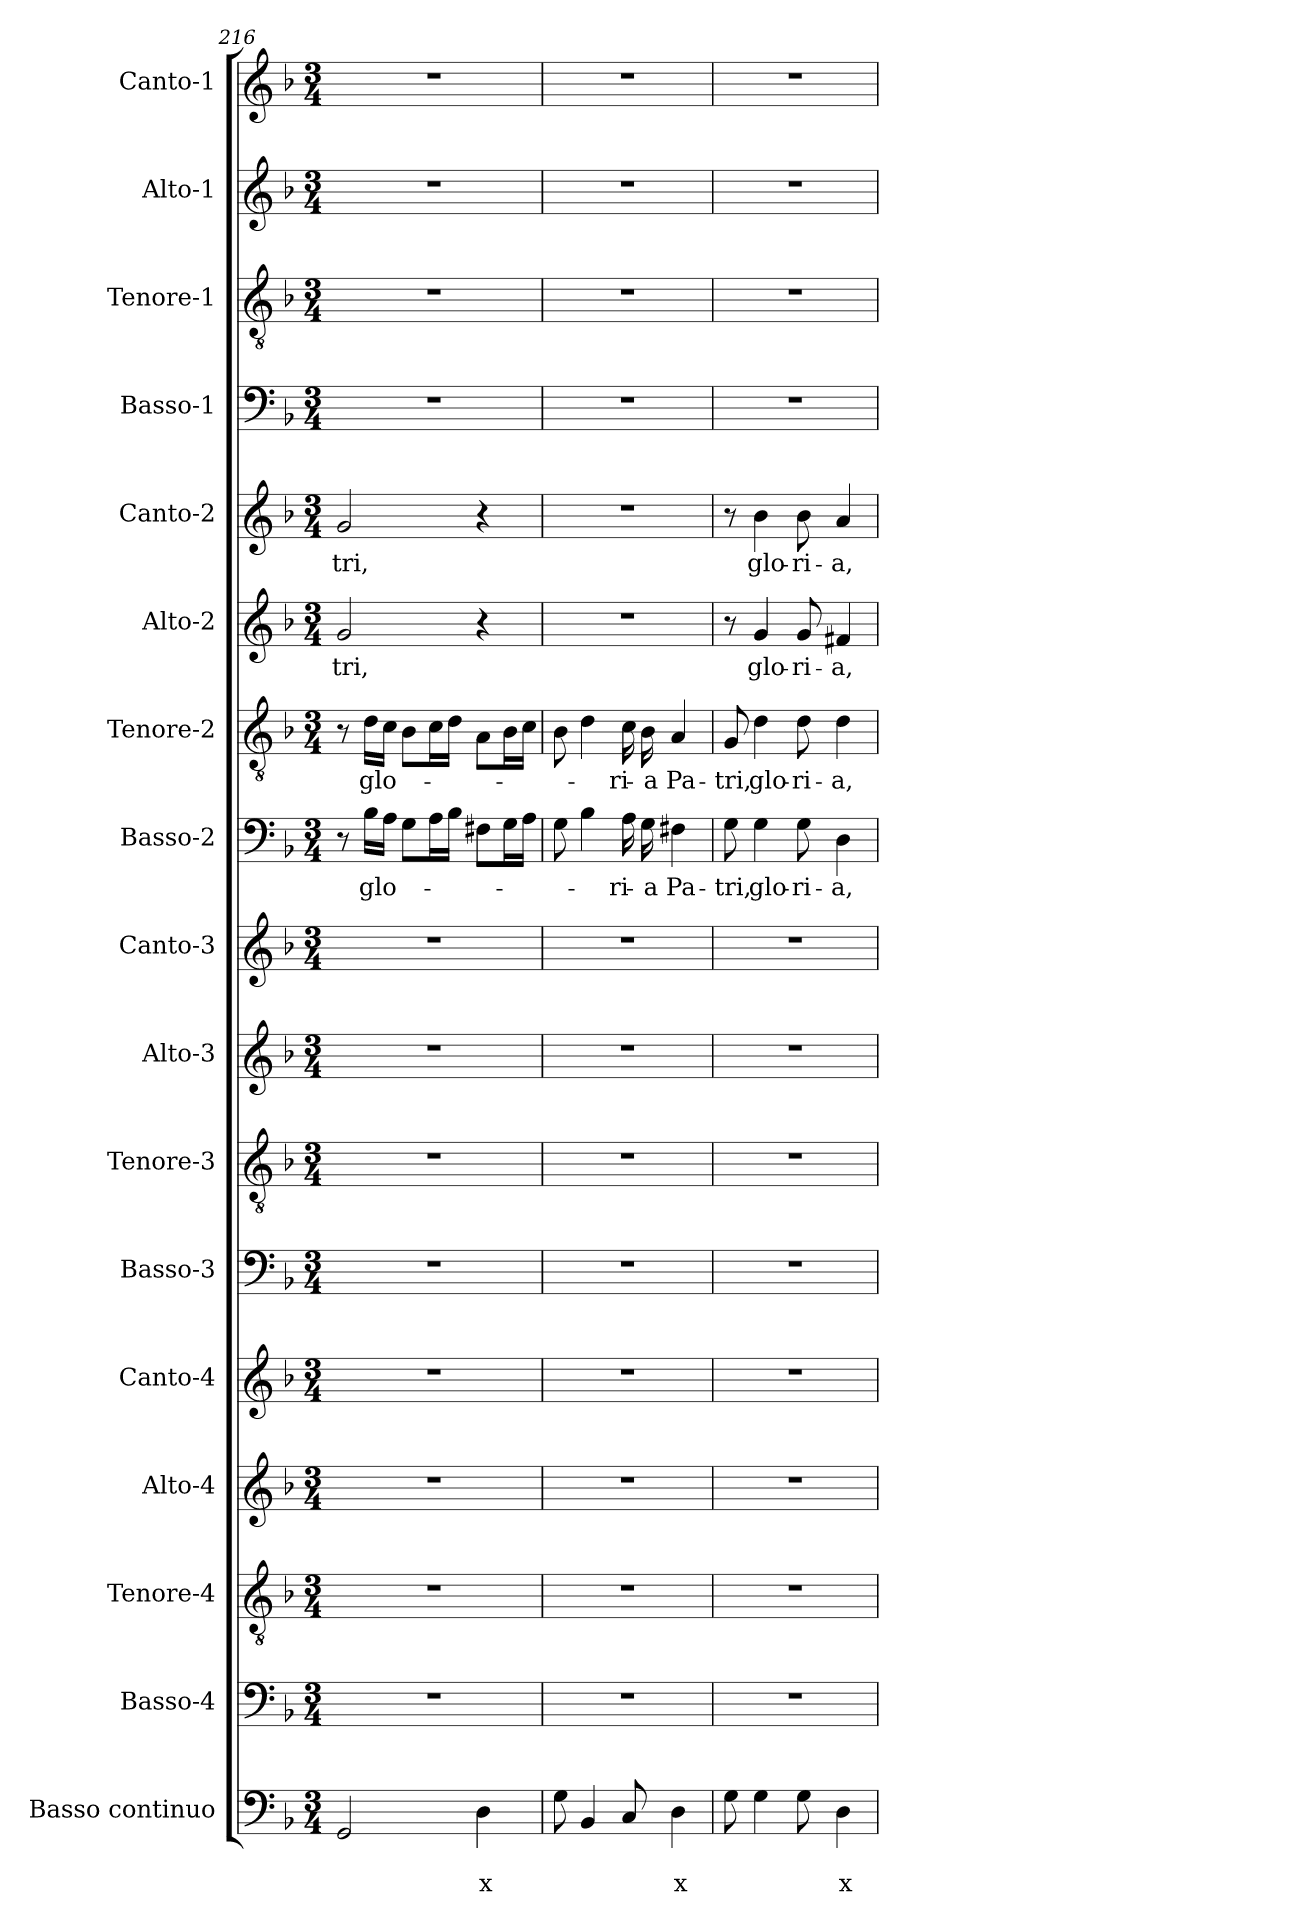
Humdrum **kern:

**kern	**text	**text	**kern	**kern	**kern	**kern	**kern	**kern	**kern	**kern	**kern	**text	**kern	**text	**kern	**text	**kern	**text	**kern	**kern	**kern	**kern
*part17	*part17	*part17	*part16	*part15	*part14	*part13	*part12	*part11	*part10	*part9	*part8	*part8	*part7	*part7	*part6	*part6	*part5	*part5	*part4	*part3	*part2	*part1
*staff17	*staff17	*staff17	*staff16	*staff15	*staff14	*staff13	*staff12	*staff11	*staff10	*staff9	*staff8	*staff8	*staff7	*staff7	*staff6	*staff6	*staff5	*staff5	*staff4	*staff3	*staff2	*staff1
*I"Basso continuo	*	*	*I"Basso-4	*I"Tenore-4	*I"Alto-4	*I"Canto-4	*I"Basso-3	*I"Tenore-3	*I"Alto-3	*I"Canto-3	*I"Basso-2	*	*I"Tenore-2	*	*I"Alto-2	*	*I"Canto-2	*	*I"Basso-1	*I"Tenore-1	*I"Alto-1	*I"Canto-1
*I'BC	*	*	*I'B4	*I'T4	*I'A4	*I'C4	*I'B3	*I'T3	*I'A3	*I'C3	*I'B2	*	*I'T2	*	*I'A2	*	*I'C2	*	*I'B1	*I'T1	*I'A1	*I'C1
*clefF4	*	*	*clefF4	*clefGv2	*clefG2	*clefG2	*clefF4	*clefGv2	*clefG2	*clefG2	*clefF4	*	*clefGv2	*	*clefG2	*	*clefG2	*	*clefF4	*clefGv2	*clefG2	*clefG2
*k[b-]	*	*	*k[b-]	*k[b-]	*k[b-]	*k[b-]	*k[b-]	*k[b-]	*k[b-]	*k[b-]	*k[b-]	*	*k[b-]	*	*k[b-]	*	*k[b-]	*	*k[b-]	*k[b-]	*k[b-]	*k[b-]
*F:	*	*	*F:	*F:	*F:	*F:	*F:	*F:	*F:	*F:	*F:	*	*F:	*	*F:	*	*F:	*	*F:	*F:	*F:	*F:
*M3/4	*	*	*M3/4	*M3/4	*M3/4	*M3/4	*M3/4	*M3/4	*M3/4	*M3/4	*M3/4	*	*M3/4	*	*M3/4	*	*M3/4	*	*M3/4	*M3/4	*M3/4	*M3/4
=216	=216	=216	=216	=216	=216	=216	=216	=216	=216	=216	=216	=216	=216	=216	=216	=216	=216	=216	=216	=216	=216	=216
!	!	!	!	!	!	!	!	!	!	!	!	!	!	!	!	!LO:LY:b	!	!	!	!	!	!
!	!	!	!	!	!	!	!	!	!	!	!	!	!	!	!	!	!	!LO:LY:b	!	!	!	!
2GG/	.	.	2.r	2.r	2.r	2.r	2.r	2.r	2.r	2.r	8r	.	8r	.	2g/	-tri,	2g/	-tri,	2.r	2.r	2.r	2.r
!	!	!	!	!	!	!	!	!	!	!	!	!LO:LY:b	!	!	!	!	!	!	!	!	!	!
!	!	!	!	!	!	!	!	!	!	!	!	!	!	!LO:LY:b	!	!	!	!	!	!	!	!
.	.	.	.	.	.	.	.	.	.	.	16B-\LL	glo-	16d\LL	glo-	.	.	.	.	.	.	.	.
.	.	.	.	.	.	.	.	.	.	.	16A\JJ	.	16c\JJ	.	.	.	.	.	.	.	.	.
.	.	.	.	.	.	.	.	.	.	.	8G\L	.	8B-\L	.	.	.	.	.	.	.	.	.
.	.	.	.	.	.	.	.	.	.	.	16A\L	.	16c\L	.	.	.	.	.	.	.	.	.
.	.	.	.	.	.	.	.	.	.	.	16B-\JJ	.	16d\JJ	.	.	.	.	.	.	.	.	.
!	!	!LO:LY:b	!	!	!	!	!	!	!	!	!	!	!	!	!	!	!	!	!	!	!	!
4D\	.	x	.	.	.	.	.	.	.	.	8F#X\L	.	8A\L	.	4r	.	4r	.	.	.	.	.
.	.	.	.	.	.	.	.	.	.	.	16G\L	.	16B-\L	.	.	.	.	.	.	.	.	.
.	.	.	.	.	.	.	.	.	.	.	16A\JJ	.	16c\JJ	.	.	.	.	.	.	.	.	.
!!LO:LB:g=z
=217	=217	=217	=217	=217	=217	=217	=217	=217	=217	=217	=217	=217	=217	=217	=217	=217	=217	=217	=217	=217	=217	=217
8G\	.	.	2.r	2.r	2.r	2.r	2.r	2.r	2.r	2.r	8G\	.	8B-\	.	2.r	.	2.r	.	2.r	2.r	2.r	2.r
4BB-/	.	.	.	.	.	.	.	.	.	.	4B-\	.	4d\	.	.	.	.	.	.	.	.	.
!	!	!	!	!	!	!	!	!	!	!	!	!LO:LY:b	!	!	!	!	!	!	!	!	!	!
!	!	!	!	!	!	!	!	!	!	!	!	!	!	!LO:LY:b	!	!	!	!	!	!	!	!
8C/	.	.	.	.	.	.	.	.	.	.	16A\	-ri-	16c\	-ri-	.	.	.	.	.	.	.	.
!	!	!	!	!	!	!	!	!	!	!	!	!LO:LY:b	!	!	!	!	!	!	!	!	!	!
!	!	!	!	!	!	!	!	!	!	!	!	!	!	!LO:LY:b	!	!	!	!	!	!	!	!
.	.	.	.	.	.	.	.	.	.	.	16G\	-a	16B-\	-a	.	.	.	.	.	.	.	.
!	!	!LO:LY:b	!	!	!	!	!	!	!	!	!	!	!	!	!	!	!	!	!	!	!	!
!	!	!	!	!	!	!	!	!	!	!	!	!LO:LY:b	!	!	!	!	!	!	!	!	!	!
!	!	!	!	!	!	!	!	!	!	!	!	!	!	!LO:LY:b	!	!	!	!	!	!	!	!
4D\	.	x	.	.	.	.	.	.	.	.	4F#X\	Pa-	4A/	Pa-	.	.	.	.	.	.	.	.
=218	=218	=218	=218	=218	=218	=218	=218	=218	=218	=218	=218	=218	=218	=218	=218	=218	=218	=218	=218	=218	=218	=218
!	!	!	!	!	!	!	!	!	!	!	!	!LO:LY:b	!	!	!	!	!	!	!	!	!	!
!	!	!	!	!	!	!	!	!	!	!	!	!	!	!LO:LY:b	!	!	!	!	!	!	!	!
8G\	.	.	2.r	2.r	2.r	2.r	2.r	2.r	2.r	2.r	8G\	-tri,	8G/	-tri,	8r	.	8r	.	2.r	2.r	2.r	2.r
!	!	!	!	!	!	!	!	!	!	!	!	!LO:LY:b	!	!	!	!	!	!	!	!	!	!
!	!	!	!	!	!	!	!	!	!	!	!	!	!	!LO:LY:b	!	!	!	!	!	!	!	!
!	!	!	!	!	!	!	!	!	!	!	!	!	!	!	!	!LO:LY:b	!	!	!	!	!	!
!	!	!	!	!	!	!	!	!	!	!	!	!	!	!	!	!	!	!LO:LY:b	!	!	!	!
4G\	.	.	.	.	.	.	.	.	.	.	4G\	glo-	4d\	glo-	4g/	glo-	4b-\	glo-	.	.	.	.
!	!	!	!	!	!	!	!	!	!	!	!	!LO:LY:b	!	!	!	!	!	!	!	!	!	!
!	!	!	!	!	!	!	!	!	!	!	!	!	!	!LO:LY:b	!	!	!	!	!	!	!	!
!	!	!	!	!	!	!	!	!	!	!	!	!	!	!	!	!LO:LY:b	!	!	!	!	!	!
!	!	!	!	!	!	!	!	!	!	!	!	!	!	!	!	!	!	!LO:LY:b	!	!	!	!
8G\	.	.	.	.	.	.	.	.	.	.	8G\	-ri-	8d\	-ri-	8g/	-ri-	8b-\	-ri-	.	.	.	.
!	!	!LO:LY:b	!	!	!	!	!	!	!	!	!	!	!	!	!	!	!	!	!	!	!	!
!	!	!	!	!	!	!	!	!	!	!	!	!LO:LY:b	!	!	!	!	!	!	!	!	!	!
!	!	!	!	!	!	!	!	!	!	!	!	!	!	!LO:LY:b	!	!	!	!	!	!	!	!
!	!	!	!	!	!	!	!	!	!	!	!	!	!	!	!	!LO:LY:b	!	!	!	!	!	!
!	!	!	!	!	!	!	!	!	!	!	!	!	!	!	!	!	!	!LO:LY:b	!	!	!	!
4D\	.	x	.	.	.	.	.	.	.	.	4D\	-a,	4d\	-a,	4f#X/	-a,	4a/	-a,	.	.	.	.
=	=	=	=	=	=	=	=	=	=	=	=	=	=	=	=	=	=	=	=	=	=	=
*-	*-	*-	*-	*-	*-	*-	*-	*-	*-	*-	*-	*-	*-	*-	*-	*-	*-	*-	*-	*-	*-	*-
